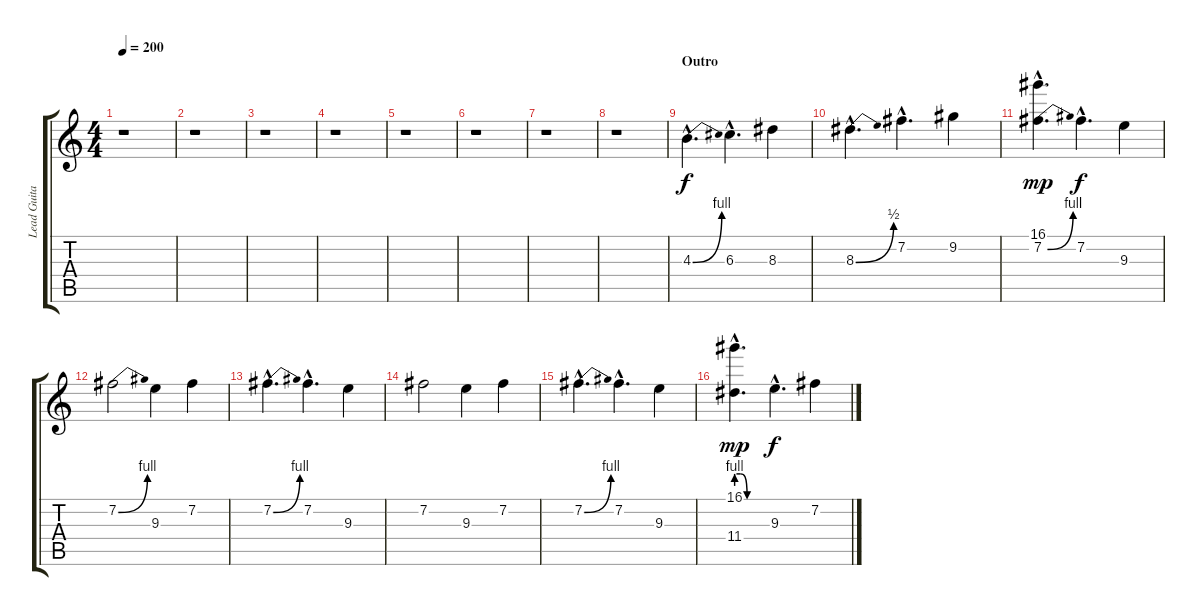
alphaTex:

\track ("Lead Guitar (Li)" "Lead Guita") {instrument distortionguitar}
\staff {score tabs}
\tuning (E4 B3 G3 D3 A2 E2) {hide}
\ts (4 4)
\tempo 200
\clef g2
\ks c
r.1{dy f} |
r.1 |
r.1 |
r.1 |
r.1 |
r.1 |
r.1 |
r.1 |
\section ("" "Outro")
4.3{be (bend 0 0 60 4) hac}.4{d volume 13 balance 6} 6.3{hac}.4{d} 8.3.4 |
8.3{be (bend 0 0 60 2) hac}.4{d} 7.2{hac}.4{d} 9.2.4 |
(16.1{hac} 7.2{be (bend 0 0 60 4) hac}).4{d dy mp} 7.2{hac}.4{d dy f} 9.3.4 |
7.2{be (bend 0 0 60 4)}.2 9.3.4 7.2.4 |
7.2{be (bend 0 0 60 4) hac}.4{d} 7.2{hac}.4{d} 9.3.4 |
7.2.2 9.3.4 7.2.4 |
7.2{be (bend 0 0 60 4) hac}.4{d} 7.2{hac}.4{d} 9.3.4 |
(16.1{hac} 11.4{be (custom 0 4 8 4 21 0 60 0) hac}).4{d dy mp} 9.3{hac}.4{d dy f} 7.2.4
